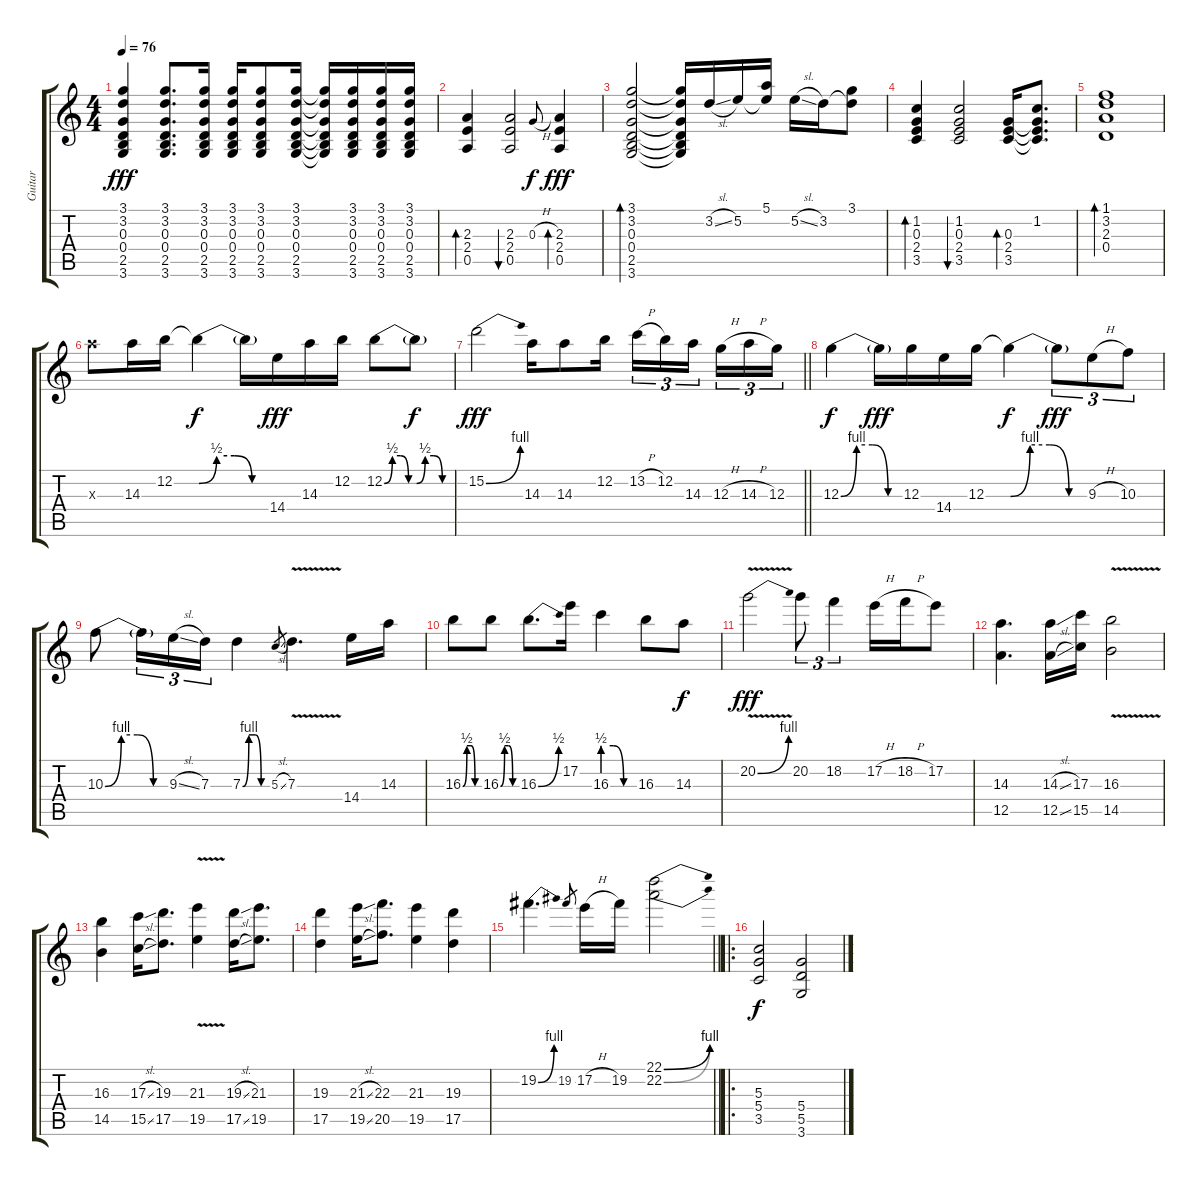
\track ("Guitar" "Guitar") {mute instrument distortionguitar}
\staff {score tabs}
\tuning (E4 B3 G3 D3 A2 E2) {hide}
\ts (4 4)
\tempo 76
\clef g2
\ks c
(3.1 3.2 0.3 0.4 2.5 3.6).4{dy fff} (3.1 3.2 0.3 0.4 2.5 3.6).8{d} (3.1 3.2 0.3 0.4 2.5 3.6).16 (3.1 3.2 0.3 0.4 2.5 3.6).16 (3.1 3.2 0.3 0.4 2.5 3.6).8 (3.1 3.2 0.3 0.4 2.5 3.6).16 (3.1{t} 3.2{t} 0.3{t} 0.4{t} 2.5{t} 3.6{t}).16 (3.1 3.2 0.3 0.4 2.5 3.6).16 (3.1 3.2 0.3 0.4 2.5 3.6).16 (3.1 3.2 0.3 0.4 2.5 3.6).16 |
(2.3 2.4 0.5).4{bd 120} (2.3 2.4 0.5).2{bu 120} 0.3{h}.8{gr onbeat dy f} (2.3 2.4 0.5).4{bd 120 dy fff} |
(3.1 3.2 0.3 0.4 2.5 3.6).2{bd 120} (3.1{t} 3.2{t} 0.3{t} 0.4{t} 2.5{t} 3.6{t}).16 3.2{sl}.16 5.2.16 (5.1 5.2{t}).16 5.2{sl}.16 3.2.16 (3.1 3.2{t}).8 |
(1.2 0.3 2.4 3.5).4{bd 120} (1.2 0.3 2.4 3.5).2{bu 120} (0.3 2.4 3.5).16{bd 120} (1.2 0.3{t} 2.4{t} 3.5{t}).8{d} |
(1.1 3.2 2.3 0.4).1{bd 120} |
14.3{x}.8{volume 11 instrument distortionguitar} 14.3.16 12.2.16 12.2{be (custom 0 0 15 2 30 2 45 0 60 0) t}.4{dy f} 12.2{t}.16 14.4.16{dy fff} 14.3.16 12.2.16 12.2{be (custom 0 0 15 2 30 2 45 0 60 0)}.8 12.2{be (custom 0 0 15 2 30 2 45 0 60 0) t}.8{dy f} |
\barLineRight lightlight
15.2{be (bend 0 0 60 4)}.2{dy fff} 14.3.16 14.3.8 12.2.16 13.2{h}.16{tu (3 2)} 12.2.16{tu (3 2)} 14.3.16{tu (3 2) beam splitsecondary} 12.3{h}.16{tu (3 2)} 14.3{h}.16{tu (3 2)} 12.3.16{tu (3 2)} |
12.3{be (custom 0 0 15 4 30 4 45 0 60 0)}.4{dy f} 12.3{t}.16{dy fff} 12.3.16 14.4.16 12.3.16 12.3{be (custom 0 0 15 4 30 4 45 0 60 0) t}.4{dy f} 12.3{t}.8{tu (3 2) dy fff} 9.3{h}.8{tu (3 2)} 10.3.8{tu (3 2)} |
10.3{be (custom 0 0 15 4 30 4 45 0 60 0)}.8 10.3{t}.16{tu (3 2)} 9.3{sl}.16{tu (3 2)} 7.3.16{tu (3 2)} 7.3{be (custom 0 0 15 4 30 4 45 0 60 0)}.4 5.3{sl}.8{gr} 7.3{v}.4{d} 14.4.16 14.3.16 |
16.3{be (custom 0 0 15 2 30 2 45 0 60 0)}.8 16.3{be (custom 0 0 15 2 30 2 45 0 60 0)}.8 16.3{be (bend 0 0 60 2)}.8{d} 17.2.16 16.3{be (custom 0 2 20 2 40 0 60 0)}.4 16.3.8 14.3.8{dy f} |
20.2{be (bend 0 0 60 4) v}.2{dy fff} 20.2.8{tu (3 2)} 18.2.4{tu (3 2)} 17.2{h}.16 18.2{h}.16 17.2.8 |
(14.3 12.5).4{d} (14.3{sl} 12.5{sl}).16 (17.3 15.5).16 (16.3{v} 14.5{v}).2 |
(16.3 14.5).4 (17.3{sl} 15.5{sl}).16 (19.3 17.5).8{d} (21.3{v} 19.5{v}).4 (19.3{sl} 17.5{sl}).16 (21.3 19.5).8{d} |
(19.3 17.5).4 (21.3{sl} 19.5{sl}).16 (22.3 20.5).8{d} (21.3 19.5).4 (19.3 17.5).4 |
\barLineRight lightlight
19.2{be (bend 0 0 60 4)}.4{d} 19.2.8{gr} 17.2{h}.16 19.2.16 (22.1{be (bend 0 0 60 4)} 22.2{be (bend 0 0 60 4)}).2 |
\ro
(5.3 5.4 3.5).2{dy f} (5.4 5.5 3.6).2
